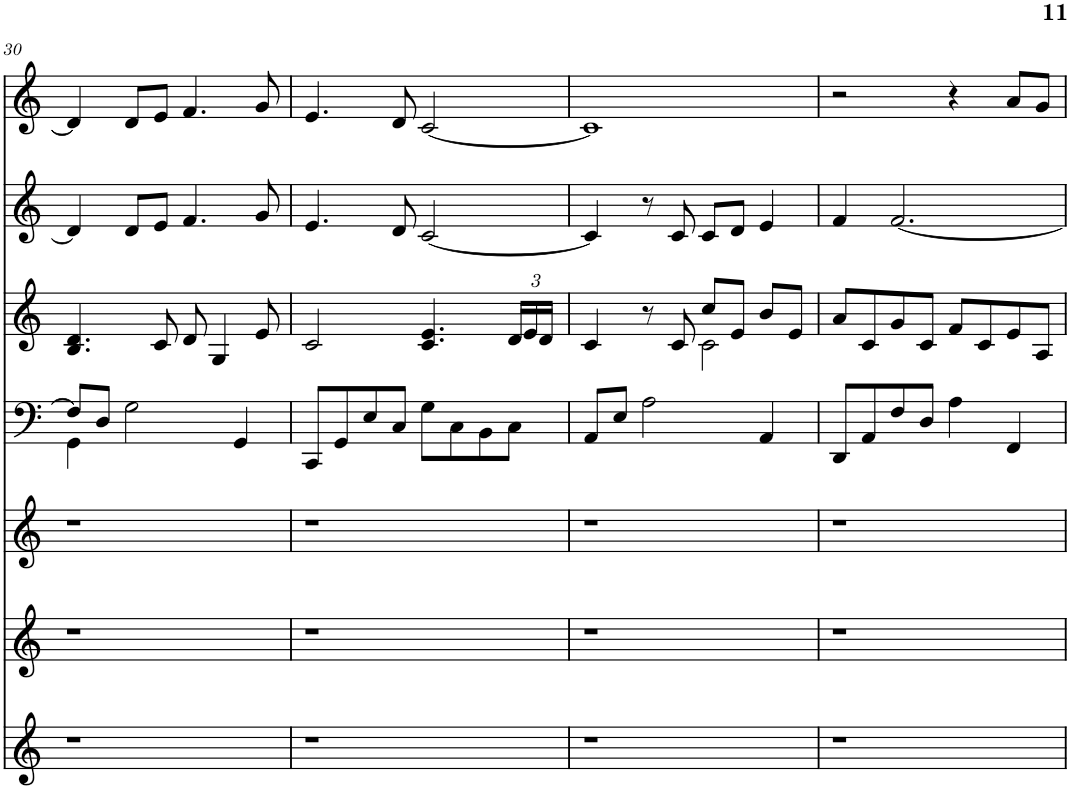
**kern	**kern	**kern	**kern	**kern	**kern	**kern
*part7	*part6	*part5	*part4	*part3	*part2	*part1
*staff7	*staff6	*staff5	*staff4	*staff3	*staff2	*staff1
*I"Piano	*I"Piano	*I"Piano	*I"Piano	*I"Piano	*I"Piano	*I"Piano
*I'Pno	*I'Pno	*I'Pno	*I'Pno	*I'Pno	*I'Pno	*I'Pno
!!LO:PB:g=z
*clefG2	*clefG2	*clefG2	*clefF4	*clefG2	*clefG2	*clefG2
*k[]	*k[]	*k[]	*k[]	*k[]	*k[]	*k[]
*	*	*	*M4/4	*M4/4	*M4/4	*M4/4
*	*	*	*met(c)	*met(c)	*met(c)	*met(c)
=30	=30	=30	=30	=30	=30	=30
*	*	*	*^	*	*	*
1r	1r	1r	8F/L]	4GG\	4.B/ 4.d/	4d/]	4d/]
.	.	.	8D/J	.	.	.	.
.	.	.	2G\	2.ryy	.	8d/L	8d/L
.	.	.	.	.	8c/	8e/J	8e/J
.	.	.	.	.	8d/	4.f/	4.f/
.	.	.	.	.	4G/	.	.
.	.	.	4GG/	.	.	.	.
.	.	.	.	.	8e/	8g/	8g/
*	*	*	*v	*v	*	*	*
=31	=31	=31	=31	=31	=31	=31
1r	1r	1r	8CC/L	2c/	4.e/	4.e/
.	.	.	8GG/	.	.	.
.	.	.	8E/	.	.	.
.	.	.	8C/J	.	8d/	8d/
.	.	.	8G\L	4.c/ 4.e/	[2c/	[2c/
.	.	.	8C\	.	.	.
.	.	.	8BB\	.	.	.
*	*	*	*	*Xbrackettup	*	*
.	.	.	8C\J	24d/LL	.	.
.	.	.	.	24e/	.	.
.	.	.	.	24d/JJ	.	.
=32	=32	=32	=32	=32	=32	=32
*	*	*	*	*^	*	*
1r	1r	1r	8AA/L	4c/	2ryy	4c/]	1c]
.	.	.	8E/J	.	.	.	.
.	.	.	2A\	8r	.	8r	.
.	.	.	.	8c/	.	8c/	.
.	.	.	.	8cc/L	2c\	8c/L	.
.	.	.	.	8e/J	.	8d/J	.
.	.	.	4AA/	8b/L	.	4e/	.
.	.	.	.	8e/J	.	.	.
*	*	*	*	*v	*v	*	*
=33	=33	=33	=33	=33	=33	=33
1r	1r	1r	8DD/L	8a/L	4f/	2r
.	.	.	8AA/	8c/	.	.
.	.	.	8F/	8g/	[2.f/	.
.	.	.	8D/J	8c/J	.	.
.	.	.	4A\	8f/L	.	4r
.	.	.	.	8c/	.	.
.	.	.	4FF/	8e/	.	8a/L
.	.	.	.	8A/J	.	8g/J
=	=	=	=	=	=	=
*-	*-	*-	*-	*-	*-	*-
